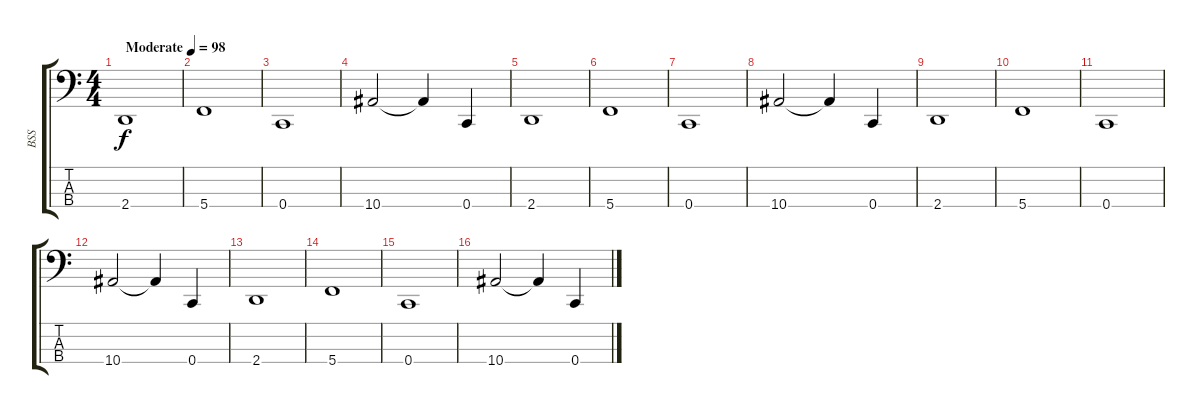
\track ("BSS" "BSS") {instrument electricbasspick}
\staff {score tabs}
\tuning (F2 C2 G1 C1) {hide}
\ts (4 4)
\tempo (98 "Moderate")
\clef f4
\ks c
2.4.1{dy f instrument electricbasspick} |
5.4.1 |
0.4.1 |
10.4.2 10.4{t}.4 0.4.4 |
2.4.1 |
5.4.1 |
0.4.1 |
10.4.2 10.4{t}.4 0.4.4 |
2.4.1 |
5.4.1 |
0.4.1 |
10.4.2 10.4{t}.4 0.4.4 |
2.4.1 |
5.4.1 |
0.4.1 |
10.4.2 10.4{t}.4 0.4.4
